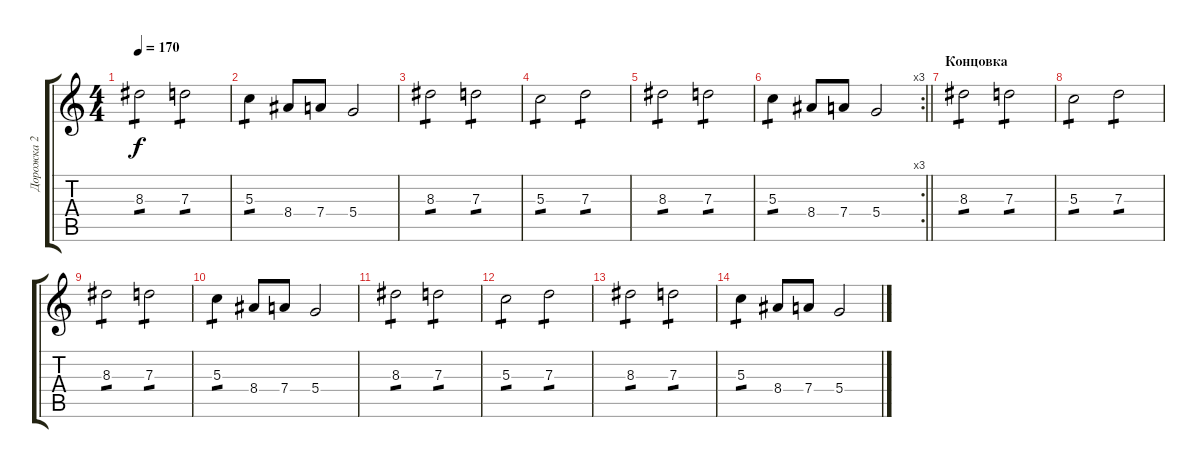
\track ("Дорожка 2" "Дорожка 2") {instrument distortionguitar}
\staff {score tabs}
\tuning (E4 B3 G3 D3 A2 E2) {hide}
\ts (4 4)
\tempo 170
\clef g2
\ks c
8.3.2{tp 1 dy f} 7.3.2{tp 1} |
5.3.4{tp 1} 8.4.8 7.4.8 5.4.2 |
8.3.2{tp 1} 7.3.2{tp 1} |
5.3.2{tp 1} 7.3.2{tp 1} |
8.3.2{tp 1} 7.3.2{tp 1} |
\rc 3
\barLineRight lightlight
5.3.4{tp 1} 8.4.8 7.4.8 5.4.2 |
\section ("" "Концовка")
8.3.2{tp 1} 7.3.2{tp 1} |
5.3.2{tp 1} 7.3.2{tp 1} |
8.3.2{tp 1} 7.3.2{tp 1} |
5.3.4{tp 1} 8.4.8 7.4.8 5.4.2 |
8.3.2{tp 1} 7.3.2{tp 1} |
5.3.2{tp 1} 7.3.2{tp 1} |
8.3.2{tp 1} 7.3.2{tp 1} |
5.3.4{tp 1} 8.4.8 7.4.8 5.4.2
